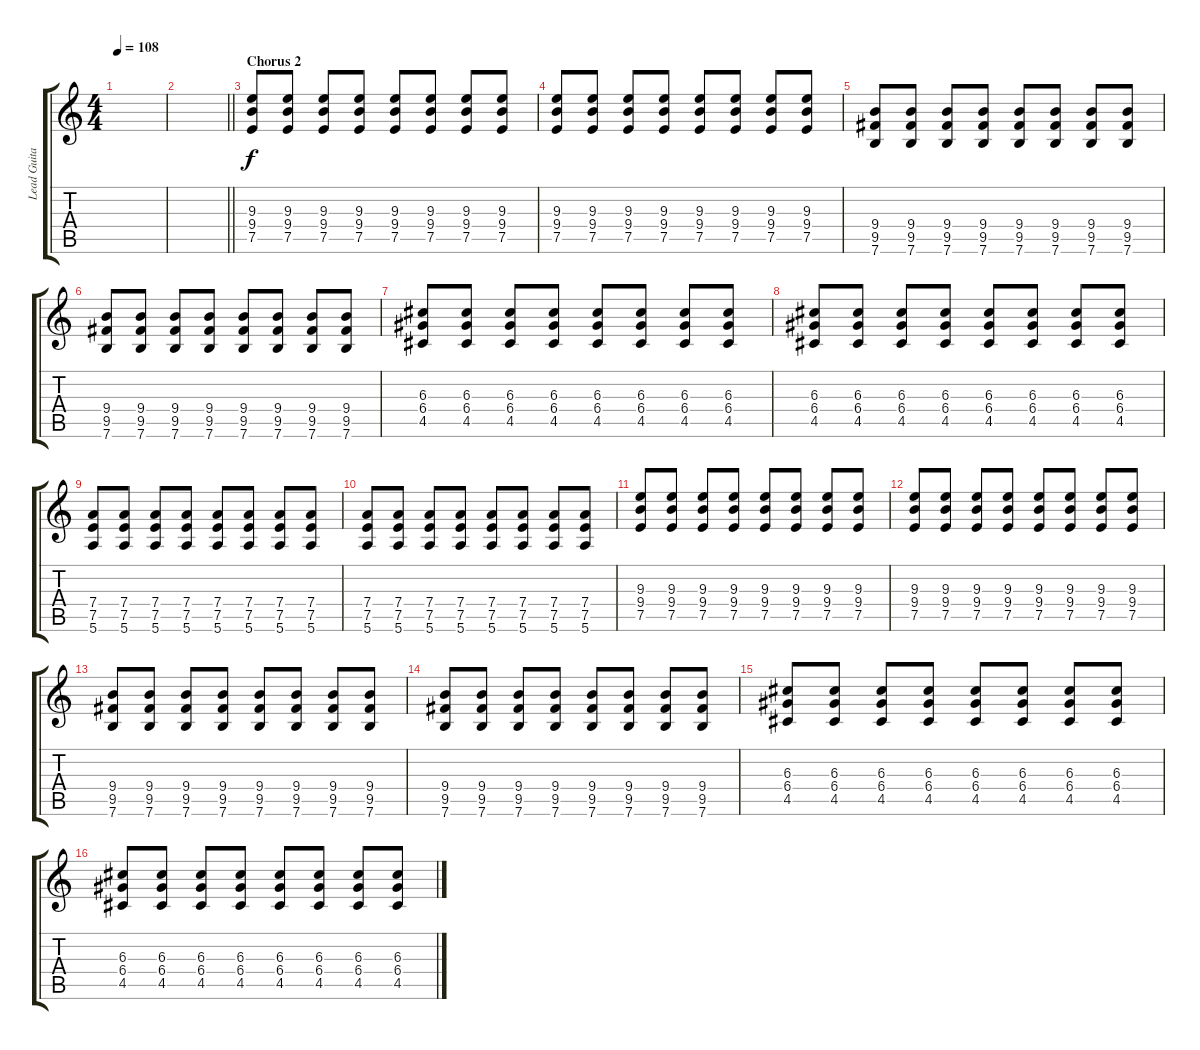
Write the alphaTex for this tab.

\track ("Lead Guitar" "Lead Guita") {instrument acousticguitarsteel}
\staff {score tabs}
\tuning (E4 B3 G3 D3 A2 E2) {hide}
\ts (4 4)
\tempo 108
\clef g2
\ks c
|
\barLineRight lightlight
|
\section ("" "Chorus 2")
(9.3 9.4 7.5).8 (9.3 9.4 7.5).8 (9.3 9.4 7.5).8 (9.3 9.4 7.5).8 (9.3 9.4 7.5).8 (9.3 9.4 7.5).8 (9.3 9.4 7.5).8 (9.3 9.4 7.5).8 |
(9.3 9.4 7.5).8 (9.3 9.4 7.5).8 (9.3 9.4 7.5).8 (9.3 9.4 7.5).8 (9.3 9.4 7.5).8 (9.3 9.4 7.5).8 (9.3 9.4 7.5).8 (9.3 9.4 7.5).8 |
(9.4 9.5 7.6).8 (9.4 9.5 7.6).8 (9.4 9.5 7.6).8 (9.4 9.5 7.6).8 (9.4 9.5 7.6).8 (9.4 9.5 7.6).8 (9.4 9.5 7.6).8 (9.4 9.5 7.6).8 |
(9.4 9.5 7.6).8 (9.4 9.5 7.6).8 (9.4 9.5 7.6).8 (9.4 9.5 7.6).8 (9.4 9.5 7.6).8 (9.4 9.5 7.6).8 (9.4 9.5 7.6).8 (9.4 9.5 7.6).8 |
(6.3 6.4 4.5).8 (6.3 6.4 4.5).8 (6.3 6.4 4.5).8 (6.3 6.4 4.5).8 (6.3 6.4 4.5).8 (6.3 6.4 4.5).8 (6.3 6.4 4.5).8 (6.3 6.4 4.5).8 |
(6.3 6.4 4.5).8 (6.3 6.4 4.5).8 (6.3 6.4 4.5).8 (6.3 6.4 4.5).8 (6.3 6.4 4.5).8 (6.3 6.4 4.5).8 (6.3 6.4 4.5).8 (6.3 6.4 4.5).8 |
(7.4 7.5 5.6).8 (7.4 7.5 5.6).8 (7.4 7.5 5.6).8 (7.4 7.5 5.6).8 (7.4 7.5 5.6).8 (7.4 7.5 5.6).8 (7.4 7.5 5.6).8 (7.4 7.5 5.6).8 |
(7.4 7.5 5.6).8 (7.4 7.5 5.6).8 (7.4 7.5 5.6).8 (7.4 7.5 5.6).8 (7.4 7.5 5.6).8 (7.4 7.5 5.6).8 (7.4 7.5 5.6).8 (7.4 7.5 5.6).8 |
(9.3 9.4 7.5).8 (9.3 9.4 7.5).8 (9.3 9.4 7.5).8 (9.3 9.4 7.5).8 (9.3 9.4 7.5).8 (9.3 9.4 7.5).8 (9.3 9.4 7.5).8 (9.3 9.4 7.5).8 |
(9.3 9.4 7.5).8 (9.3 9.4 7.5).8 (9.3 9.4 7.5).8 (9.3 9.4 7.5).8 (9.3 9.4 7.5).8 (9.3 9.4 7.5).8 (9.3 9.4 7.5).8 (9.3 9.4 7.5).8 |
(9.4 9.5 7.6).8 (9.4 9.5 7.6).8 (9.4 9.5 7.6).8 (9.4 9.5 7.6).8 (9.4 9.5 7.6).8 (9.4 9.5 7.6).8 (9.4 9.5 7.6).8 (9.4 9.5 7.6).8 |
(9.4 9.5 7.6).8 (9.4 9.5 7.6).8 (9.4 9.5 7.6).8 (9.4 9.5 7.6).8 (9.4 9.5 7.6).8 (9.4 9.5 7.6).8 (9.4 9.5 7.6).8 (9.4 9.5 7.6).8 |
(6.3 6.4 4.5).8 (6.3 6.4 4.5).8 (6.3 6.4 4.5).8 (6.3 6.4 4.5).8 (6.3 6.4 4.5).8 (6.3 6.4 4.5).8 (6.3 6.4 4.5).8 (6.3 6.4 4.5).8 |
(6.3 6.4 4.5).8 (6.3 6.4 4.5).8 (6.3 6.4 4.5).8 (6.3 6.4 4.5).8 (6.3 6.4 4.5).8 (6.3 6.4 4.5).8 (6.3 6.4 4.5).8 (6.3 6.4 4.5).8
